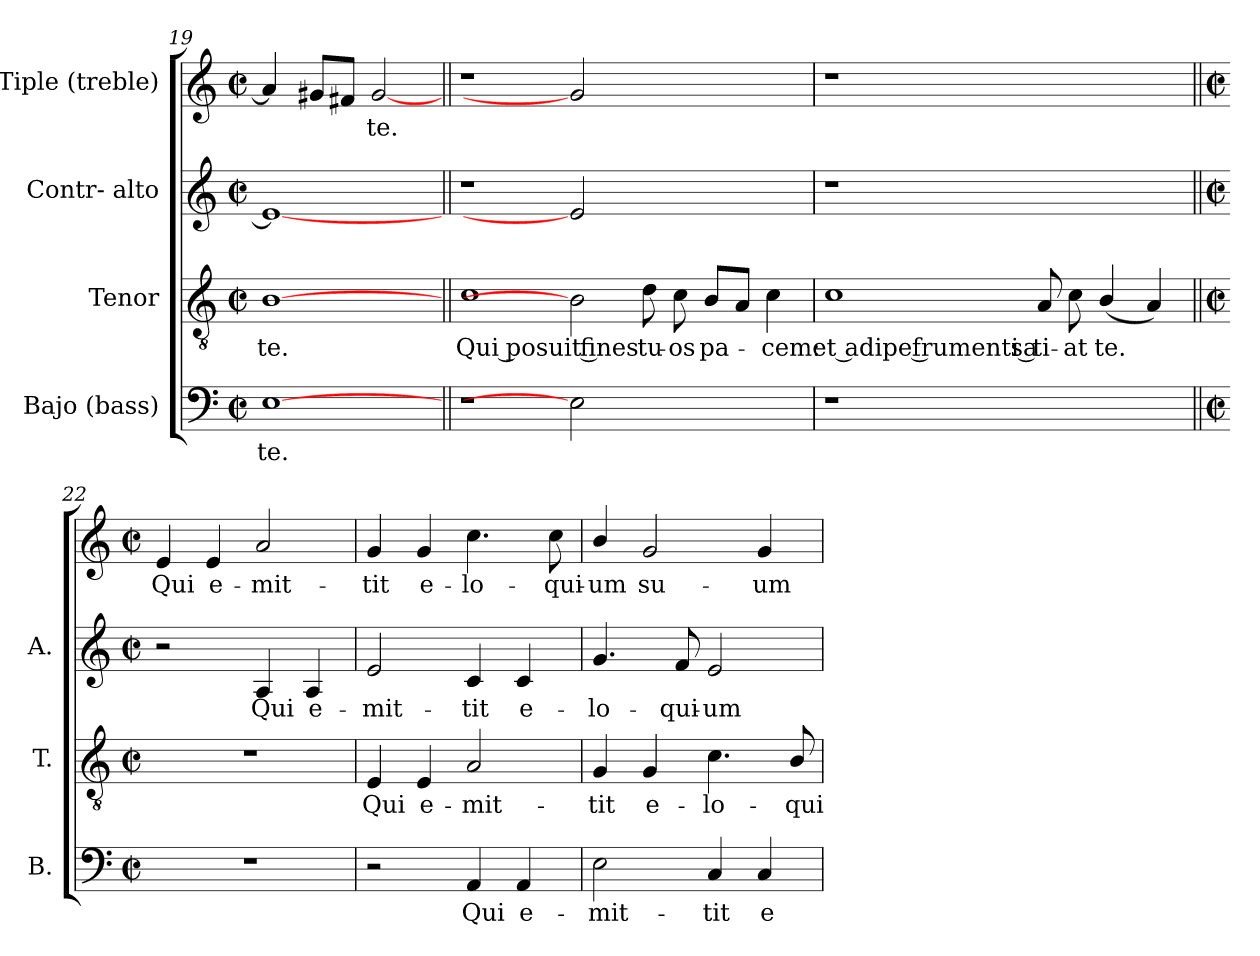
**kern	**text	**kern	**text	**kern	**text	**kern	**text
*part4	*part4	*part3	*part3	*part2	*part2	*part1	*part1
*staff4	*staff4	*staff3	*staff3	*staff2	*staff2	*staff1	*staff1
*I"Bajo (bass)	*	*I"Tenor	*	*I"Contr- alto	*	*I"Tiple (treble)	*
*I'B.	*	*I'T.	*	*I'A.	*	*	*
*clefF4	*	*clefGv2	*	*clefG2	*	*clefG2	*
*	*	*ITrd7c12	*	*	*	*	*
*k[]	*	*k[]	*	*k[]	*	*k[]	*
*C:	*	*C:	*	*C:	*	*C:	*
*M2/2	*	*M2/2	*	*M2/2	*	*M2/2	*
*met(c|)	*	*met(c|)	*	*met(c|)	*	*met(c|)	*
=19	=19	=19	=19	=19	=19	=19	=19
!	!LO:LY:b:color=#000000	!	!	!	!	!	!
!	!	!	!LO:LY:b:color=#000000	!	!	!	!
[1Ei	te.	[1BBi	te.	1ei_	.	4ai/]	.
.	.	.	.	.	.	8g#Xi/L	.
.	.	.	.	.	.	8f#Xi/J	.
!	!	!	!	!	!	!	!LO:LY:b:color=#000000
.	.	.	.	.	.	[2g#i	te.
!!LO:PB:g=z
=20||	=20||	=20||	=20||	=20||	=20||	=20||	=20||
!LO:N:vis=1	!	!	!	!	!	!	!
!	!	!	!LO:LY:b:color=#000000	!LO:N:vis=1	!	!LO:N:vis=1	!
1r	.	1Ci	Qui posuit fines	1r	.	1r	.
2Ei]	.	2BBi]	.	2ei]	.	2g#i]	.
!	!	!	!LO:LY:b:color=#000000	!	!	!	!
2.ryy	.	8Di\	tu-	2.ryy	.	2.ryy	.
!	!	!	!LO:LY:b:color=#000000	!	!	!	!
.	.	8Ci\	-os	.	.	.	.
!	!	!	!LO:LY:b:color=#000000	!	!	!	!
.	.	8BBi/L	pa-	.	.	.	.
.	.	8AAi/J	.	.	.	.	.
!	!	!	!LO:LY:b:color=#000000	!	!	!	!
.	.	4Ci\	-cem:	.	.	.	.
=21	=21	=21	=21	=21	=21	=21	=21
!LO:N:vis=1	!	!	!	!	!	!	!
!	!	!	!LO:LY:b:color=#000000	!LO:N:vis=1	!	!LO:N:vis=1	!
1r	.	1Ci	et adipe frumenti sa-	1r	.	1r	.
!	!	!	!LO:LY:b:color=#000000	!	!	!	!
2.ryy	.	8AAi/	-ti-	2.ryy	.	2.ryy	.
!	!	!	!LO:LY:b:color=#000000	!	!	!	!
.	.	8Ci\	-at	.	.	.	.
!	!	!	!LO:LY:b:color=#000000	!	!	!	!
.	.	(4BBi/	te.	.	.	.	.
.	.	4AAi/)	.	.	.	.	.
!!LO:LB:g=z
=22||	=22||	=22||	=22||	=22||	=22||	=22||	=22||
*M2/2	*	*M2/2	*	*M2/2	*	*M2/2	*
*met(c|)	*	*met(c|)	*	*met(c|)	*	*met(c|)	*
!	!	!	!	!	!	!	!LO:LY:b:color=#000000
1r	.	1r	.	2r	.	4ei/	Qui
!	!	!	!	!	!	!	!LO:LY:b:color=#000000
.	.	.	.	.	.	4ei/	e-
!	!	!	!	!	!LO:LY:b:color=#000000	!	!
!	!	!	!	!	!	!	!LO:LY:b:color=#000000
.	.	.	.	4Ai/	Qui	2ai/	-mit-
!	!	!	!	!	!LO:LY:b:color=#000000	!	!
.	.	.	.	4Ai/	e-	.	.
=23	=23	=23	=23	=23	=23	=23	=23
!	!	!	!LO:LY:b:color=#000000	!	!	!	!
!	!	!	!	!	!LO:LY:b:color=#000000	!	!
!	!	!	!	!	!	!	!LO:LY:b:color=#000000
2r	.	4EEi/	Qui	2ei/	-mit-	4gi/	-tit
!	!	!	!LO:LY:b:color=#000000	!	!	!	!
!	!	!	!	!	!	!	!LO:LY:b:color=#000000
.	.	4EEi/	e-	.	.	4gi/	e-
!	!LO:LY:b:color=#000000	!	!	!	!	!	!
!	!	!	!LO:LY:b:color=#000000	!	!	!	!
!	!	!	!	!	!LO:LY:b:color=#000000	!	!
!	!	!	!	!	!	!	!LO:LY:b:color=#000000
4AAi/	Qui	2AAi/	-mit-	4ci/	-tit	4.cci\	-lo-
!	!LO:LY:b:color=#000000	!	!	!	!	!	!
!	!	!	!	!	!LO:LY:b:color=#000000	!	!
4AAi/	e-	.	.	4ci/	e-	.	.
!	!	!	!	!	!	!	!LO:LY:b:color=#000000
.	.	.	.	.	.	8cci\	-qui-
=24	=24	=24	=24	=24	=24	=24	=24
!	!LO:LY:b:color=#000000	!	!	!	!	!	!
!	!	!	!LO:LY:b:color=#000000	!	!	!	!
!	!	!	!	!	!LO:LY:b:color=#000000	!	!
!	!	!	!	!	!	!	!LO:LY:b:color=#000000
2Ei\	-mit-	4GGi/	-tit	4.gi/	-lo-	4bi/	-um
!	!	!	!LO:LY:b:color=#000000	!	!	!	!
!	!	!	!	!	!	!	!LO:LY:b:color=#000000
.	.	4GGi/	e-	.	.	2gi/	su-
!	!	!	!	!	!LO:LY:b:color=#000000	!	!
.	.	.	.	8fi/	-qui-	.	.
!	!LO:LY:b:color=#000000	!	!	!	!	!	!
!	!	!	!LO:LY:b:color=#000000	!	!	!	!
!	!	!	!	!	!LO:LY:b:color=#000000	!	!
4Ci/	-tit	4.Ci\	-lo-	2ei/	-um	.	.
!	!LO:LY:b:color=#000000	!	!	!	!	!	!
!	!	!	!	!	!	!	!LO:LY:b:color=#000000
4Ci/	e-	.	.	.	.	4gi/	-um
!	!	!	!LO:LY:b:color=#000000	!	!	!	!
.	.	8BBi/	-qui-	.	.	.	.
=	=	=	=	=	=	=	=
*-	*-	*-	*-	*-	*-	*-	*-
